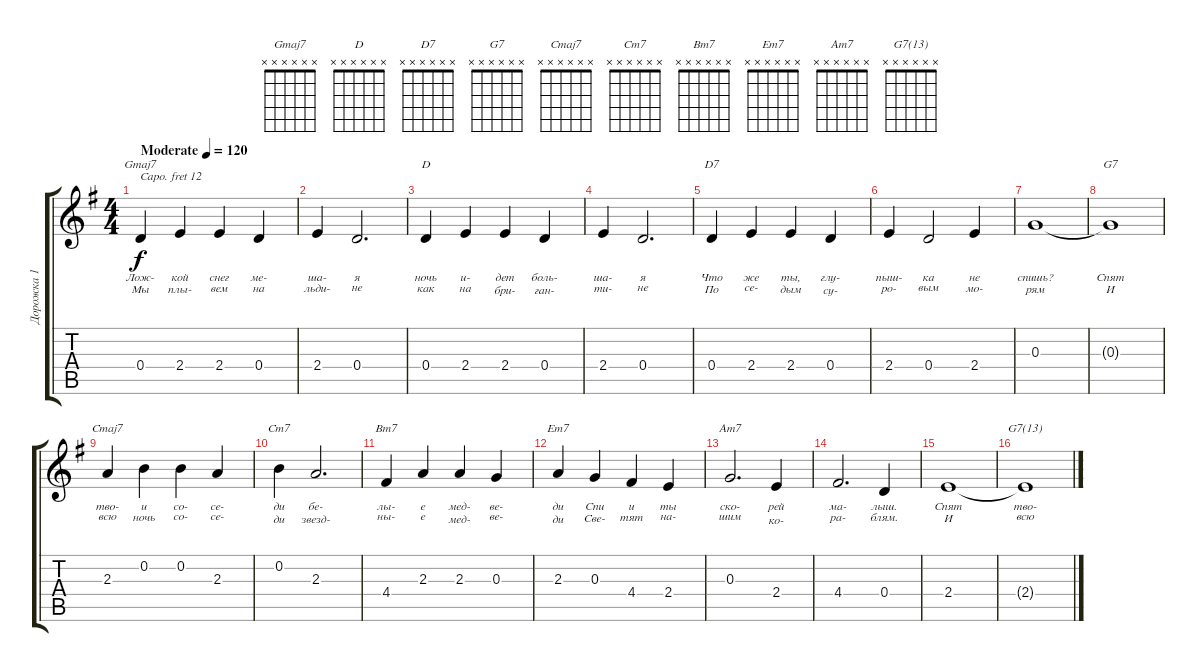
\track ("Дорожка 1" "Дорожка 1") {instrument voiceoohs}
\staff {score tabs}
\capo 12
\tuning (E4 B3 G3 D3 A2 E2) {hide}
\chord ("Gmaj7" x x x x x x)
\chord ("D" x x x x x x)
\chord ("D7" x x x x x x)
\chord ("G7" x x x x x x)
\chord ("Cmaj7" x x x x x x)
\chord ("Cm7" x x x x x x)
\chord ("Bm7" x x x x x x)
\chord ("Em7" x x x x x x)
\chord ("Am7" x x x x x x)
\chord ("G7(13)" x x x x x x)
\ts (4 4)
\tempo (120 "Moderate")
\clef g2
\ks g
0.4.4{ch "Gmaj7" lyrics (0 "Лож-") lyrics (1 "Мы") lyrics (2 "") lyrics (3 "") lyrics (4 "") dy f instrument voiceoohs} 2.4.4{lyrics (0 "кой") lyrics (1 "плы-") lyrics (2 "") lyrics (3 "") lyrics (4 "")} 2.4.4{lyrics (0 "снег") lyrics (1 "вем") lyrics (2 "") lyrics (3 "") lyrics (4 "")} 0.4.4{lyrics (0 "ме-") lyrics (1 "на") lyrics (2 "") lyrics (3 "") lyrics (4 "")} |
2.4.4{lyrics (0 "ша-") lyrics (1 "льди-") lyrics (2 "") lyrics (3 "") lyrics (4 "")} 0.4.2{d lyrics (0 "я") lyrics (1 "не") lyrics (2 "") lyrics (3 "") lyrics (4 "")} |
0.4.4{ch "D" lyrics (0 "ночь") lyrics (1 "как") lyrics (2 "") lyrics (3 "") lyrics (4 "")} 2.4.4{lyrics (0 "и-") lyrics (1 "на") lyrics (2 "") lyrics (3 "") lyrics (4 "")} 2.4.4{lyrics (0 "дет") lyrics (1 "бри-") lyrics (2 "") lyrics (3 "") lyrics (4 "")} 0.4.4{lyrics (0 "боль-") lyrics (1 "ган-") lyrics (2 "") lyrics (3 "") lyrics (4 "")} |
2.4.4{lyrics (0 "ша-") lyrics (1 "ти-") lyrics (2 "") lyrics (3 "") lyrics (4 "")} 0.4.2{d lyrics (0 "я") lyrics (1 "не") lyrics (2 "") lyrics (3 "") lyrics (4 "")} |
0.4.4{ch "D7" lyrics (0 "Что") lyrics (1 "По") lyrics (2 "") lyrics (3 "") lyrics (4 "")} 2.4.4{lyrics (0 "же") lyrics (1 "се-") lyrics (2 "") lyrics (3 "") lyrics (4 "")} 2.4.4{lyrics (0 "ты,") lyrics (1 "дым") lyrics (2 "") lyrics (3 "") lyrics (4 "")} 0.4.4{lyrics (0 "глу-") lyrics (1 "су-") lyrics (2 "") lyrics (3 "") lyrics (4 "")} |
2.4.4{lyrics (0 "пыш-") lyrics (1 "ро-") lyrics (2 "") lyrics (3 "") lyrics (4 "")} 0.4.2{lyrics (0 "ка") lyrics (1 "вым") lyrics (2 "") lyrics (3 "") lyrics (4 "")} 2.4.4{lyrics (0 "не") lyrics (1 "мо-") lyrics (2 "") lyrics (3 "") lyrics (4 "")} |
0.3.1{lyrics (0 "спишь?") lyrics (1 "рям") lyrics (2 "") lyrics (3 "") lyrics (4 "")} |
0.3{t}.1{ch "G7" lyrics (0 "Спят") lyrics (1 "И") lyrics (2 "") lyrics (3 "") lyrics (4 "")} |
2.3.4{ch "Cmaj7" lyrics (0 "тво-") lyrics (1 "всю") lyrics (2 "") lyrics (3 "") lyrics (4 "")} 0.2.4{lyrics (0 "и") lyrics (1 "ночь") lyrics (2 "") lyrics (3 "") lyrics (4 "")} 0.2.4{lyrics (0 "со-") lyrics (1 "со-") lyrics (2 "") lyrics (3 "") lyrics (4 "")} 2.3.4{lyrics (0 "се-") lyrics (1 "се-") lyrics (2 "") lyrics (3 "") lyrics (4 "")} |
0.2.4{ch "Cm7" lyrics (0 "ди") lyrics (1 "ди") lyrics (2 "") lyrics (3 "") lyrics (4 "")} 2.3.2{d lyrics (0 "бе-") lyrics (1 "звезд-") lyrics (2 "") lyrics (3 "") lyrics (4 "")} |
4.4.4{ch "Bm7" lyrics (0 "лы-") lyrics (1 "ны-") lyrics (2 "") lyrics (3 "") lyrics (4 "")} 2.3.4{lyrics (0 "е") lyrics (1 "е") lyrics (2 "") lyrics (3 "") lyrics (4 "")} 2.3.4{lyrics (0 "мед-") lyrics (1 "мед-") lyrics (2 "") lyrics (3 "") lyrics (4 "")} 0.3.4{lyrics (0 "ве-") lyrics (1 "ве-") lyrics (2 "") lyrics (3 "") lyrics (4 "")} |
2.3.4{ch "Em7" lyrics (0 "ди") lyrics (1 "ди") lyrics (2 "") lyrics (3 "") lyrics (4 "")} 0.3.4{lyrics (0 "Спи") lyrics (1 "Све-") lyrics (2 "") lyrics (3 "") lyrics (4 "")} 4.4.4{lyrics (0 "и") lyrics (1 "тят") lyrics (2 "") lyrics (3 "") lyrics (4 "")} 2.4.4{lyrics (0 "ты") lyrics (1 "на-") lyrics (2 "") lyrics (3 "") lyrics (4 "")} |
0.3.2{d ch "Am7" lyrics (0 "ско-") lyrics (1 "шим") lyrics (2 "") lyrics (3 "") lyrics (4 "")} 2.4.4{lyrics (0 "рей") lyrics (1 "ко-") lyrics (2 "") lyrics (3 "") lyrics (4 "")} |
4.4.2{d lyrics (0 "ма-") lyrics (1 "ра-") lyrics (2 "") lyrics (3 "") lyrics (4 "")} 0.4.4{lyrics (0 "лыш.") lyrics (1 "блям.") lyrics (2 "") lyrics (3 "") lyrics (4 "")} |
2.4.1{lyrics (0 "Спят") lyrics (1 "И") lyrics (2 "") lyrics (3 "") lyrics (4 "")} |
2.4{t}.1{ch "G7(13)" lyrics (0 "тво-") lyrics (1 "всю") lyrics (2 "") lyrics (3 "") lyrics (4 "")}
